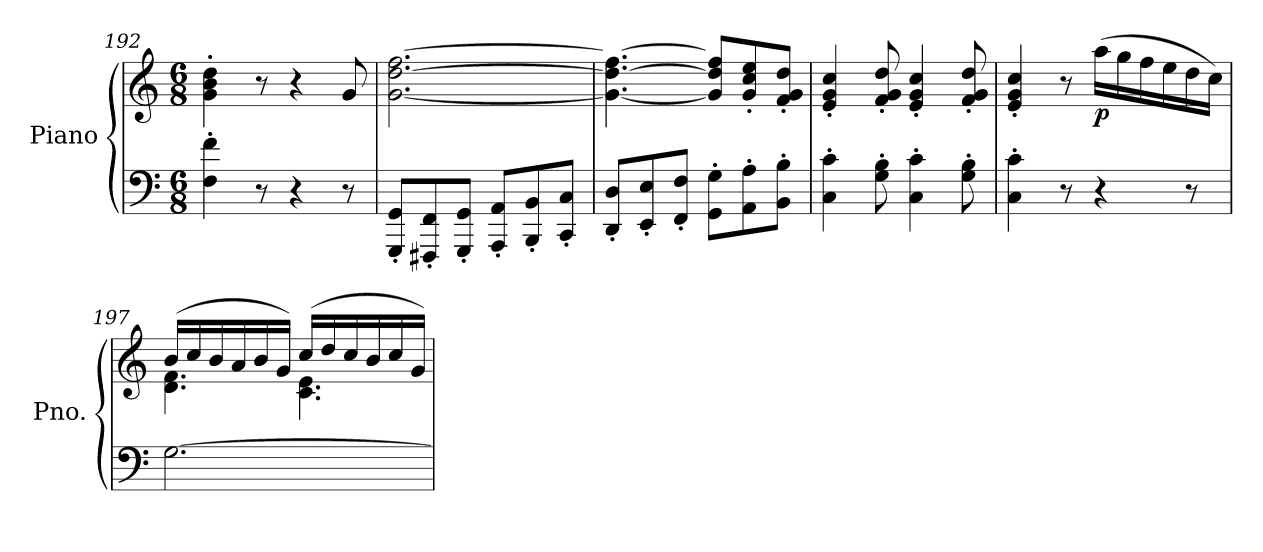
**kern	**kern	**dynam
*part1	*part1	*part1
*staff2	*staff1	*staff1/2
*I"Piano	*	*
*I'Pno.	*	*
*clefF4	*clefG2	*
*k[]	*k[]	*
*M6/8	*M6/8	*
=192	=192	=192
4F\' 4f\'	4g\' 4b\' 4dd\'	.
8r	8r	.
4r	4r	.
8r	8g/	.
!!LO:PB:g=z
=193	=193	=193
8GGG/' 8GG/'L	[2.g\ [2.dd\ [2.ff\	.
8FFF#X/' 8FF/'	.	.
8GGG/' 8GG/'J	.	.
8AAA/' 8AA/'L	.	.
8BBB/' 8BB/'	.	.
8CC/' 8C/'J	.	.
=194	=194	=194
8DD/' 8D/'L	4.g\_ 4.dd\_ 4.ff\_	.
8EE/' 8E/'	.	.
8FF/' 8F/'J	.	.
8GG\' 8G\'L	8g/] 8dd/] 8ff/]L	.
8AA\' 8A\'	8g/' 8cc/' 8ee/'	.
8BB\' 8B\'J	8f/' 8g/' 8dd/'J	.
=195	=195	=195
4C\' 4c\'	4e/' 4g/' 4cc/'	.
8G\' 8B\'	8f/' 8g/' 8dd/'	.
4C\' 4c\'	4e/' 4g/' 4cc/'	.
8G\' 8B\'	8f/' 8g/' 8dd/'	.
=196	=196	=196
4C\' 4c\'	4e/' 4g/' 4cc/'	.
8r	8r	.
!	!	!LO:DY:b
4r	(>16aa\LL	p
.	16gg\	.
.	16ff\	.
.	16ee\	.
8r	16dd\	.
.	16cc\JJ)	.
=197	=197	=197
*	*^	*
[2.G\	(>16b/LL	4.d\ 4.f\	.
.	16cc/	.	.
.	16b/	.	.
.	16a/	.	.
.	16b/	.	.
.	16g/JJ)	.	.
.	(>16cc/LL	4.c\ 4.e\	.
.	16dd/	.	.
.	16cc/	.	.
.	16b/	.	.
.	16cc/	.	.
.	16g/JJ)	.	.
*	*v	*v	*
=	=	=
*-	*-	*-
